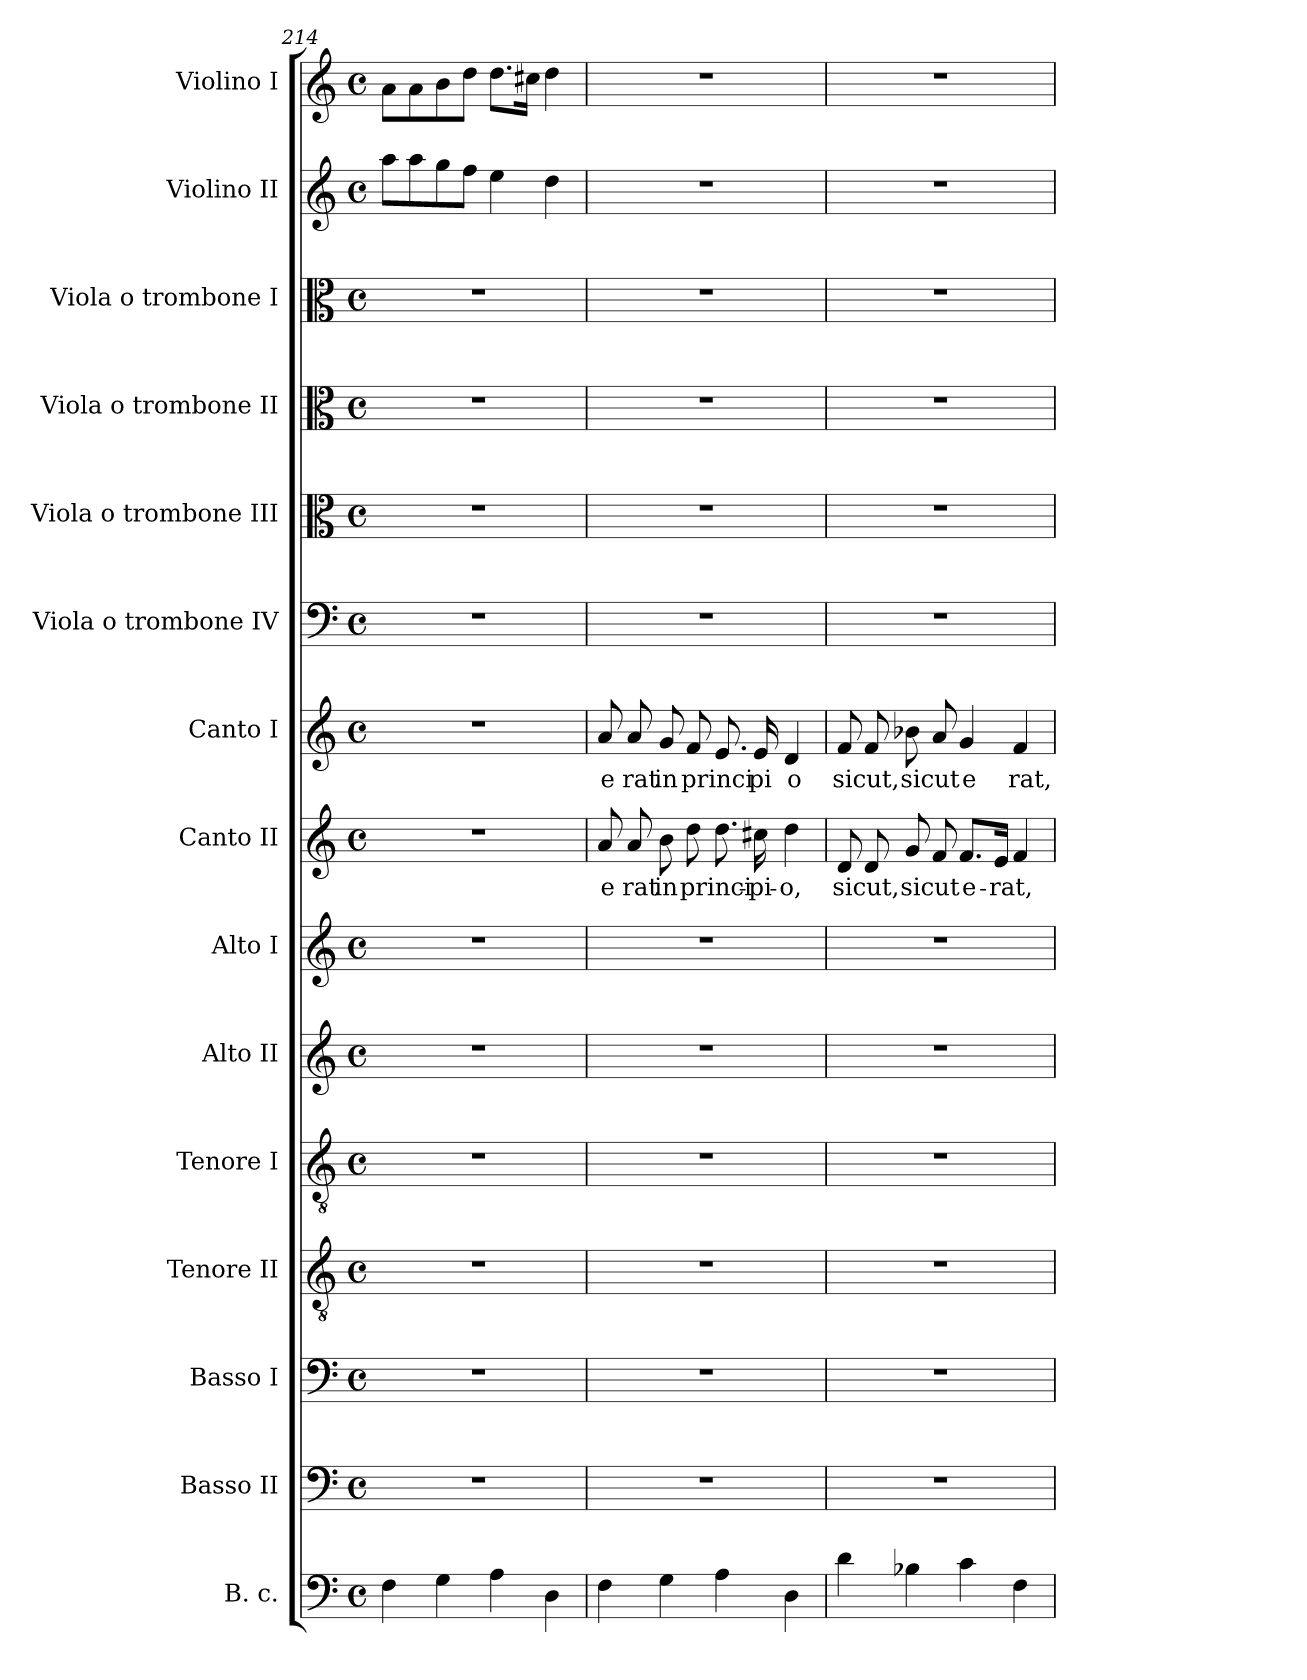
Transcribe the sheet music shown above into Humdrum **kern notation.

**kern	**kern	**kern	**kern	**kern	**kern	**kern	**kern	**text	**kern	**text	**kern	**kern	**kern	**kern	**kern	**kern
*part15	*part14	*part13	*part12	*part11	*part10	*part9	*part8	*part8	*part7	*part7	*part6	*part5	*part4	*part3	*part2	*part1
*staff15	*staff14	*staff13	*staff12	*staff11	*staff10	*staff9	*staff8	*staff8	*staff7	*staff7	*staff6	*staff5	*staff4	*staff3	*staff2	*staff1
*I"B. c.	*I"Basso II	*I"Basso I	*I"Tenore II	*I"Tenore I	*I"Alto II	*I"Alto I	*I"Canto II	*	*I"Canto I	*	*I"Viola o trombone IV	*I"Viola o trombone III	*I"Viola o trombone II	*I"Viola o trombone I	*I"Violino II	*I"Violino I
*	*	*	*	*	*	*	*	*	*	*	*I'Vla	*I'Vla	*I'Vla	*I'Vla	*I'Vln	*I'Vln
*clefF4	*clefF4	*clefF4	*clefGv2	*clefGv2	*clefG2	*clefG2	*clefG2	*	*clefG2	*	*clefF4	*clefC3	*clefC3	*clefC3	*clefG2	*clefG2
*k[]	*k[]	*k[]	*k[]	*k[]	*k[]	*k[]	*k[]	*	*k[]	*	*k[]	*k[]	*k[]	*k[]	*k[]	*k[]
*M4/4	*M4/4	*M4/4	*M4/4	*M4/4	*M4/4	*M4/4	*M4/4	*	*M4/4	*	*M4/4	*M4/4	*M4/4	*M4/4	*M4/4	*M4/4
*met(c)	*met(c)	*met(c)	*met(c)	*met(c)	*met(c)	*met(c)	*met(c)	*	*met(c)	*	*met(c)	*met(c)	*met(c)	*met(c)	*met(c)	*met(c)
=214	=214	=214	=214	=214	=214	=214	=214	=214	=214	=214	=214	=214	=214	=214	=214	=214
4F\	1r	1r	1r	1r	1r	1r	1r	.	1r	.	1r	1r	1r	1r	8aa\L	8a\L
.	.	.	.	.	.	.	.	.	.	.	.	.	.	.	8aa\	8a\
4G\	.	.	.	.	.	.	.	.	.	.	.	.	.	.	8gg\	8b\
.	.	.	.	.	.	.	.	.	.	.	.	.	.	.	8ff\J	8dd\J
4A\	.	.	.	.	.	.	.	.	.	.	.	.	.	.	4ee\	8.dd\L
.	.	.	.	.	.	.	.	.	.	.	.	.	.	.	.	16cc#X\Jk
4D\	.	.	.	.	.	.	.	.	.	.	.	.	.	.	4dd\	4dd\
=215	=215	=215	=215	=215	=215	=215	=215	=215	=215	=215	=215	=215	=215	=215	=215	=215
!	!	!	!	!	!	!	!	!LO:LY:b	!	!LO:LY:b	!	!	!	!	!	!
4F\	1r	1r	1r	1r	1r	1r	8a/	e	8a/	e	1r	1r	1r	1r	1r	1r
!	!	!	!	!	!	!	!	!LO:LY:b	!	!LO:LY:b	!	!	!	!	!	!
.	.	.	.	.	.	.	8a/	rat	8a/	rat	.	.	.	.	.	.
!	!	!	!	!	!	!	!	!LO:LY:b	!	!LO:LY:b	!	!	!	!	!	!
4G\	.	.	.	.	.	.	8b\	in	8g/	in	.	.	.	.	.	.
!	!	!	!	!	!	!	!	!LO:LY:b	!	!LO:LY:b	!	!	!	!	!	!
.	.	.	.	.	.	.	8dd\	princi-	8f/	princi	.	.	.	.	.	.
4A\	.	.	.	.	.	.	8.dd\	.	8.e/	.	.	.	.	.	.	.
!	!	!	!	!	!	!	!	!LO:LY:b	!	!LO:LY:b	!	!	!	!	!	!
.	.	.	.	.	.	.	16cc#X\	-pi-	16e/	pi	.	.	.	.	.	.
!	!	!	!	!	!	!	!	!LO:LY:b	!	!LO:LY:b	!	!	!	!	!	!
4D\	.	.	.	.	.	.	4dd\	-o,	4d/	o	.	.	.	.	.	.
=216	=216	=216	=216	=216	=216	=216	=216	=216	=216	=216	=216	=216	=216	=216	=216	=216
!	!	!	!	!	!	!	!	!LO:LY:b	!	!LO:LY:b	!	!	!	!	!	!
4d\	1r	1r	1r	1r	1r	1r	8d/	sicut,	8f/	sicut,	1r	1r	1r	1r	1r	1r
.	.	.	.	.	.	.	8d/	.	8f/	.	.	.	.	.	.	.
!	!	!	!	!	!	!	!	!LO:LY:b	!	!LO:LY:b	!	!	!	!	!	!
4B-X\	.	.	.	.	.	.	8g/	sicut	8b-X\	sicut	.	.	.	.	.	.
.	.	.	.	.	.	.	8f/	.	8a/	.	.	.	.	.	.	.
!	!	!	!	!	!	!	!	!LO:LY:b	!	!LO:LY:b	!	!	!	!	!	!
4c\	.	.	.	.	.	.	8.f/L	e-	4g/	e	.	.	.	.	.	.
!	!	!	!	!	!	!	!	!LO:LY:b	!	!	!	!	!	!	!	!
.	.	.	.	.	.	.	16e/Jk	-rat,	.	.	.	.	.	.	.	.
!	!	!	!	!	!	!	!	!	!	!LO:LY:b	!	!	!	!	!	!
4F\	.	.	.	.	.	.	4f/	.	4f/	rat,	.	.	.	.	.	.
=	=	=	=	=	=	=	=	=	=	=	=	=	=	=	=	=
*-	*-	*-	*-	*-	*-	*-	*-	*-	*-	*-	*-	*-	*-	*-	*-	*-
